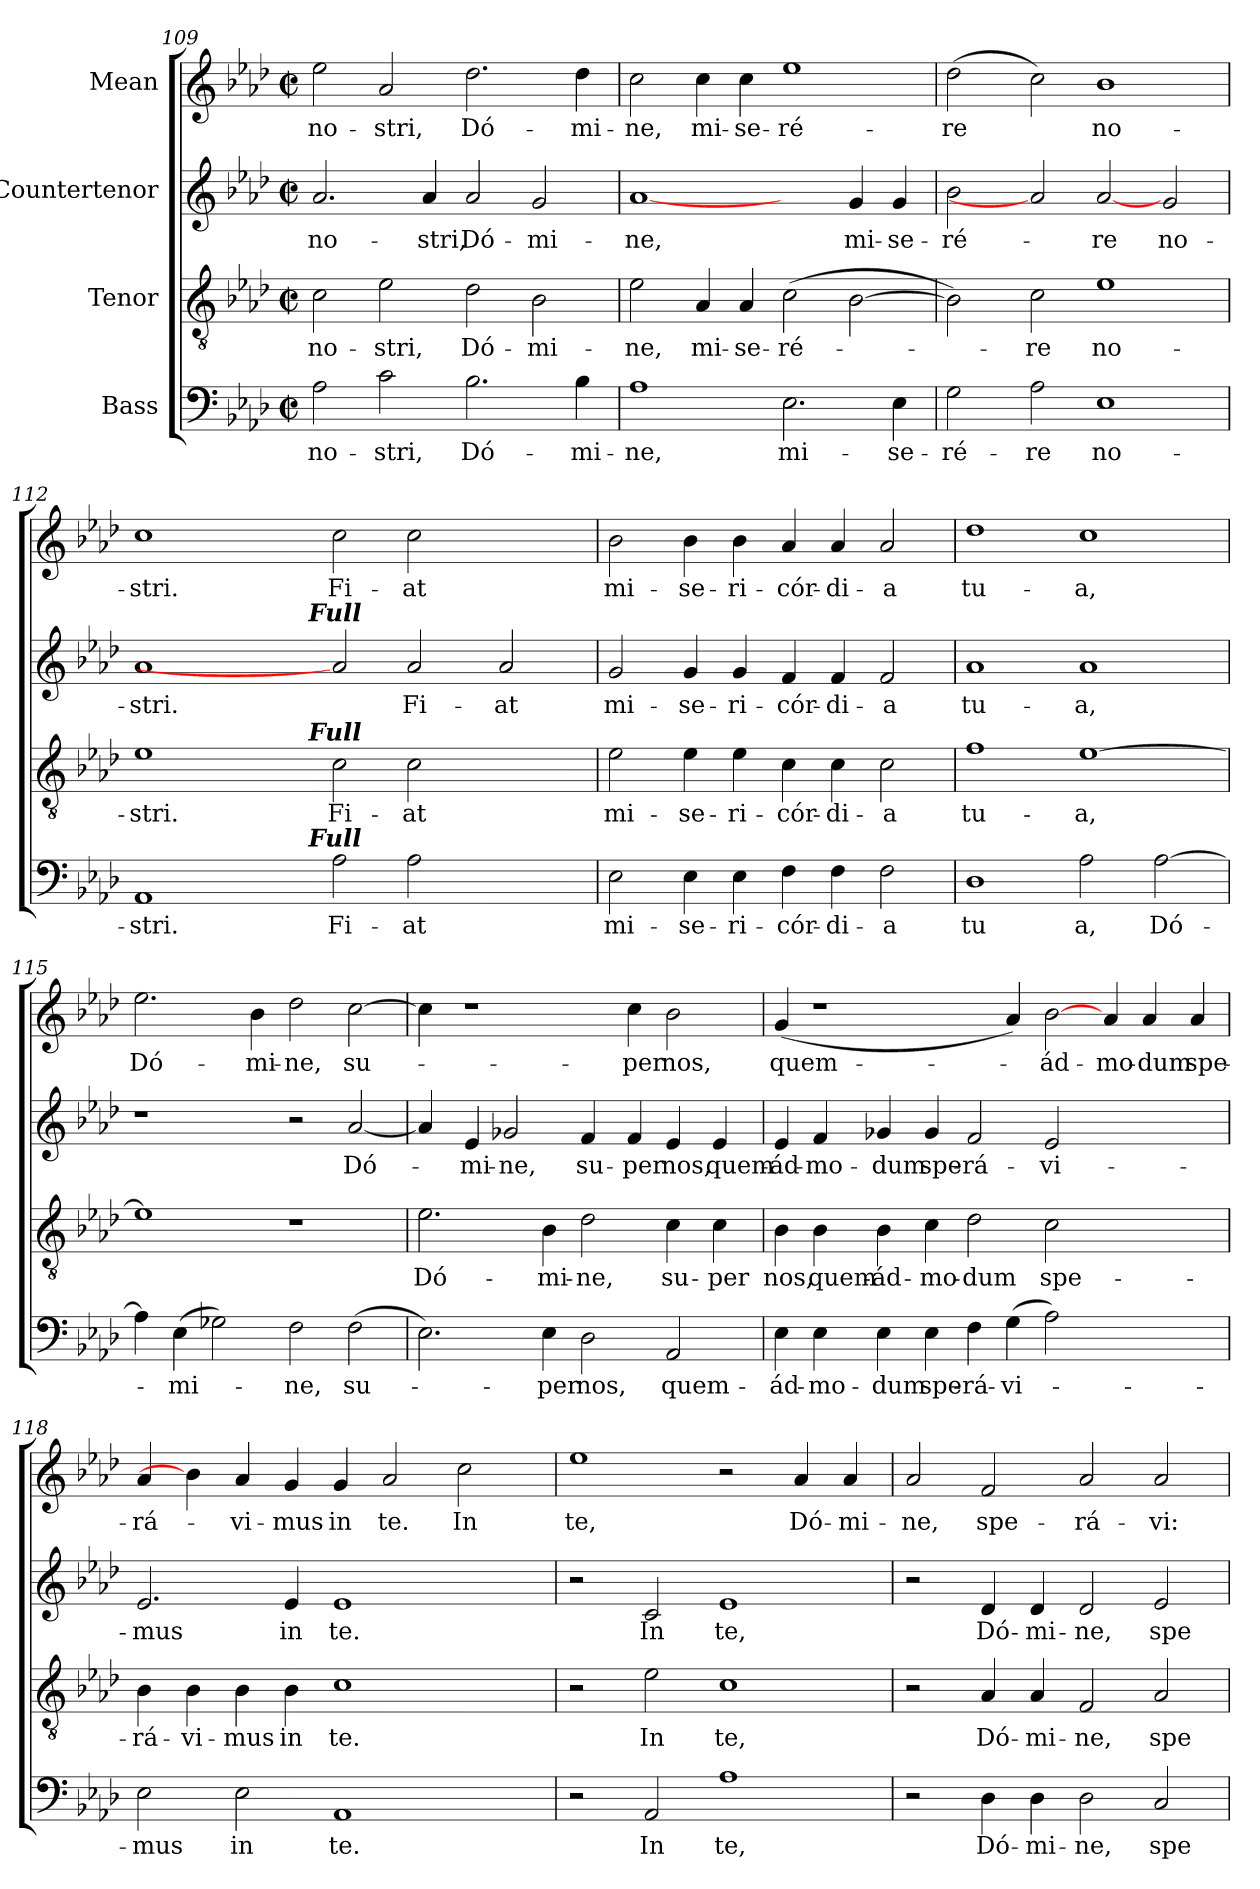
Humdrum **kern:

**kern	**text	**kern	**text	**kern	**text	**kern	**text
*part4	*part4	*part3	*part3	*part2	*part2	*part1	*part1
*staff4	*staff4	*staff3	*staff3	*staff2	*staff2	*staff1	*staff1
*I"Bass	*	*I"Tenor	*	*I"Countertenor	*	*I"Mean	*
*clefF4	*	*clefGv2	*	*clefG2	*	*clefG2	*
*k[b-e-a-d-]	*	*k[b-e-a-d-]	*	*k[b-e-a-d-]	*	*k[b-e-a-d-]	*
*A-:	*	*A-:	*	*A-:	*	*A-:	*
*M2/2	*	*M2/2	*	*M2/2	*	*M2/2	*
*met(c|)	*	*met(c|)	*	*met(c|)	*	*met(c|)	*
=109	=109	=109	=109	=109	=109	=109	=109
!	!LO:LY:b:cj	!	!LO:LY:b:cj	!	!LO:LY:b:cj	!	!LO:LY:b:cj
2A-\	no-	2c\	no-	2.a-/	no-	2ee-\	no-
!	!LO:LY:b:cj	!	!LO:LY:b:cj	!	!	!	!LO:LY:b:cj
2c\	-stri,	2e-\	-stri,	.	.	2a-/	-stri,
!	!	!	!	!	!LO:LY:b:cj	!	!
.	.	.	.	4a-/	-stri,	.	.
!	!LO:LY:b:cj	!	!LO:LY:b:cj	!	!LO:LY:b:cj	!	!LO:LY:b:cj
2.B-\	Dó-	2d-\	Dó-	2a-/	Dó-	2.dd-\	Dó-
!	!	!	!LO:LY:b:cj	!	!LO:LY:b:cj	!	!
.	.	2B-\	-mi-	2g/	-mi-	.	.
!	!LO:LY:b:cj	!	!	!	!	!	!LO:LY:b:cj
4B-\	-mi-	.	.	.	.	4dd-\	-mi-
=110	=110	=110	=110	=110	=110	=110	=110
!	!LO:LY:b:cj	!	!LO:LY:b:cj	!	!LO:LY:b:cj	!	!LO:LY:b:cj
1A-	-ne,	2e-\	-ne,	[1a-	-ne,	2cc\	-ne,
!	!	!	!LO:LY:b	!	!	!	!LO:LY:b
.	.	4A-/	mi-	.	.	4cc\	mi-
!	!	!	!LO:LY:b:rj	!	!	!	!LO:LY:b:rj
.	.	4A-/	-se-	.	.	4cc\	-se-
!	!LO:LY:b:cj	!	!LO:LY:b:cj	!	!	!	!LO:LY:b:cj
2.E-\	mi-	(<2c\	-ré-	2ryy	.	1ee-	-ré-
!	!	!	!	!	!LO:LY:b	!	!
.	.	[<2B-\	.	4g/	mi-	.	.
!	!LO:LY:b:cj	!	!	!	!LO:LY:b:rj	!	!
4E-\	-se-	.	.	4g/	-se-	.	.
!!LO:PB:g=z
=111	=111	=111	=111	=111	=111	=111	=111
!	!LO:LY:b:cj	!	!	!	!LO:LY:b:cj	!	!LO:LY:b:cj
*	*	*^	*	*	*	*	*
2G\	-ré-	2B-\])	8ryy	.	2b-\	-ré-	(>2dd-\	-re
.	.	.	1...ryy	.	.	.	.	.
!	!LO:LY:b:cj	!	!	!LO:LY:b:cj	!	!	!	!
2A-\	-re	2c\	.	-re	2a-]	.	2cc\)	.
!	!LO:LY:b:cj	!	!	!LO:LY:b:cj	!	!LO:LY:b:cj	!	!LO:LY:b:cj
1E-	no-	1e-	.	no-	[2a-	-re	1b-	no-
!	!	!	!	!	!	!LO:LY:b:cj	!	!
.	.	.	.	.	2g/	no-	.	.
=112	=112	=112	=112	=112	=112	=112	=112	=112
!	!LO:LY:b:cj	!	!	!LO:LY:b:cj	!	!LO:LY:b:cj	!	!LO:LY:b:cj
*^	*	*	*	*	*^	*	*	*
1AA-	2ryy	-stri.	1e-	2ryy	-stri.	1a-	2ryy	-stri.	1cc	-stri.
.	4ryy	.	.	4ryy	.	.	4ryy	.	.	.
.	8ryy	.	.	8ryy	.	.	8ryy	.	.	.
.	32.ryy	.	.	32.ryy	.	.	32.ryy	.	.	.
!	!	!	!	!	!	!	!LO:TX:a:Bi:t=Full	!	!	!
!	!	!	!	!LO:TX:a:Bi:t=Full	!	!	!	!	!	!
!	!LO:TX:a:Bi:t=Full	!	!	!	!	!	!	!	!	!
.	1ryy	.	.	1ryy	.	.	1ryy	.	.	.
!	!	!LO:LY:b:cj	!	!	!LO:LY:b:cj	!	!	!	!	!LO:LY:b:cj
2A-\	.	Fi-	2c\	.	Fi-	2a-]	.	.	2cc\	Fi-
!	!	!LO:LY:b:cj	!	!	!LO:LY:b:cj	!	!	!LO:LY:b:cj	!	!LO:LY:b:cj
2A-\	.	-at	2c\	.	-at	2a-/	.	Fi-	2cc\	-at
.	2ryy	.	.	2ryy	.	.	2ryy	.	.	.
!	!	!	!	!	!	!	!	!LO:LY:b:cj	!	!
2ryy	.	.	2ryy	.	.	2a-/	.	-at	2ryy	.
.	16ryy	.	.	16ryy	.	.	16ryy	.	.	.
.	64ryy	.	.	64ryy	.	.	64ryy	.	.	.
=113	=113	=113	=113	=113	=113	=113	=113	=113	=113	=113
!	!	!LO:LY:b:cj	!	!	!LO:LY:b:cj	!	!	!LO:LY:b:cj	!	!LO:LY:b:cj
*v	*v	*	*	*	*	*v	*v	*	*	*
*	*	*v	*v	*	*	*	*	*
2E-\	mi-	2e-\	mi-	2g/	mi-	2b-\	mi-
!	!LO:LY:b:cj	!	!LO:LY:b:cj	!	!LO:LY:b:cj	!	!LO:LY:b:cj
4E-\	-se-	4e-\	-se-	4g/	-se-	4b-\	-se-
!	!LO:LY:b	!	!LO:LY:b	!	!LO:LY:b	!	!LO:LY:b
4E-\	-ri-	4e-\	-ri-	4g/	-ri-	4b-\	-ri-
!	!LO:LY:b:cj	!	!LO:LY:b:cj	!	!LO:LY:b:cj	!	!LO:LY:b:cj
4F\	-cór-	4c\	-cór-	4f/	-cór-	4a-/	-cór-
!	!LO:LY:b:rj	!	!LO:LY:b:rj	!	!LO:LY:b:rj	!	!LO:LY:b:rj
4F\	-di-	4c\	-di-	4f/	-di-	4a-/	-di-
!	!LO:LY:b:cj	!	!LO:LY:b:cj	!	!LO:LY:b:cj	!	!LO:LY:b:cj
2F\	-a	2c\	-a	2f/	-a	2a-/	-a
=114	=114	=114	=114	=114	=114	=114	=114
!	!LO:LY:b:cj	!	!LO:LY:b:cj	!	!LO:LY:b:cj	!	!LO:LY:b:cj
1D-	tu	1f	tu-	1a-	tu-	1dd-	tu-
!	!LO:LY:b:cj	!	!LO:LY:b:cj	!	!LO:LY:b:cj	!	!LO:LY:b:cj
2A-\	a,	[>1e-	-a,	1a-	-a,	1cc	-a,
!	!LO:LY:b	!	!	!	!	!	!
[>2A-\	Dó-	.	.	.	.	.	.
=115	=115	=115	=115	=115	=115	=115	=115
!	!	!	!	!	!	!	!LO:LY:b:cj
4A-\]	.	1e-]	.	1r	.	2.ee-\	Dó-
!	!LO:LY:b:cj	!	!	!	!	!	!
(>4E-\	-mi-	.	.	.	.	.	.
2G-X\)	.	.	.	.	.	.	.
!	!	!	!	!	!	!	!LO:LY:b
.	.	.	.	.	.	4b-\	-mi-
!	!LO:LY:b:cj	!	!	!	!	!	!LO:LY:b:rj
2F\	-ne,	1r	.	2r	.	2dd-\	-ne,
!	!LO:LY:b:cj	!	!	!	!LO:LY:b	!	!LO:LY:b:cj
(<2F\	su-	.	.	[>2a-/	Dó-	[<2cc\	su-
!!LO:LB:g=z
=116	=116	=116	=116	=116	=116	=116	=116
!	!	!	!LO:LY:b:cj	!	!	!	!
*^	*	*	*	*	*	*^	*
2.E-\)	4ryy	.	2.e-\	Dó-	4a-/]	.	4cc\]	32ryy	.
.	.	.	.	.	.	.	.	1ryy	.
!	!	!	!	!	!	!LO:LY:b:cj	!	!	!
.	1..ryy	.	.	.	4e-/	-mi-	1r	.	.
!	!	!	!	!	!	!LO:LY:b:cj	!	!	!
.	.	.	.	.	2g-X/	-ne,	.	.	.
!	!	!LO:LY:b:cj	!	!LO:LY:b:cj	!	!	!	!	!
4E-\	.	-per	4B-\	-mi-	.	.	.	.	.
!	!	!LO:LY:b:cj	!	!LO:LY:b:cj	!	!LO:LY:b:cj	!	!	!
2D-\	.	nos,	2d-\	-ne,	4f/	su-	.	.	.
.	.	.	.	.	.	.	.	2ryy	.
!	!	!	!	!	!	!LO:LY:b:cj	!	!	!LO:LY:b:cj
.	.	.	.	.	4f/	-per	4cc\	.	-per
!	!	!LO:LY:b:cj	!	!LO:LY:b:cj	!	!LO:LY:b:cj	!	!	!LO:LY:b:cj
2AA-/	.	quem-	4c\	su-	4e-/	nos,	2b-\	.	nos,
.	.	.	.	.	.	.	.	4...ryy	.
!	!	!	!	!LO:LY:b:cj	!	!LO:LY:b:cj	!	!	!
.	.	.	4c\	-per	4e-/	quem-	.	.	.
=117	=117	=117	=117	=117	=117	=117	=117	=117	=117
!	!	!LO:LY:b:cj	!	!LO:LY:b:cj	!	!LO:LY:b:cj	!	!	!LO:LY:b
*v	*v	*	*	*	*	*	*v	*v	*
4E-\	-ád-	4B-\	nos,	4e-/	-ád-	(<4g/	quem-
!	!LO:LY:b	!	!LO:LY:b:cj	!	!LO:LY:b	!	!
4E-\	-mo-	4B-\	quem-	4f/	-mo-	1r	.
!	!LO:LY:b:cj	!	!LO:LY:b:rj	!	!LO:LY:b:cj	!	!
4E-\	-dum	4B-\	-ád-	4g-X/	-dum	.	.
!	!LO:LY:b:cj	!	!LO:LY:b	!	!LO:LY:b:cj	!	!
4E-\	spe-	4c\	-mo-	4g-/	spe-	.	.
!	!LO:LY:b:cj	!	!LO:LY:b:cj	!	!LO:LY:b:cj	!	!
4F\	-rá-	2d-\	-dum	2f/	-rá-	.	.
!	!LO:LY:b:cj	!	!	!	!	!	!
(>4G\	-vi-	.	.	.	.	4a-/)	.
!	!	!	!LO:LY:b:cj	!	!LO:LY:b:cj	!	!LO:LY:b:cj
2A-\)	.	2c\	spe-	2e-/	-vi-	[2b-\	-ád-
!	!	!	!	!	!	!	!LO:LY:b
2.ryy	.	2.ryy	.	2.ryy	.	4a-/	-mo-
!	!	!	!	!	!	!	!LO:LY:b:cj
.	.	.	.	.	.	4a-/	-dum
!	!	!	!	!	!	!	!LO:LY:b:cj
.	.	.	.	.	.	4a-/	spe-
=118	=118	=118	=118	=118	=118	=118	=118
!	!LO:LY:b:cj	!	!LO:LY:b:cj	!	!LO:LY:b:cj	!	!LO:LY:b:cj
2E-\	-mus	4B-\	-rá-	2.e-/	-mus	4a-/	-rá-
!	!	!	!LO:LY:b	!	!	!	!
.	.	4B-\	-vi-	.	.	4b-\]	.
!	!LO:LY:b:cj	!	!LO:LY:b:cj	!	!	!	!LO:LY:b
2E-\	in	4B-\	-mus	.	.	4a-/	-vi-
!	!	!	!LO:LY:b:cj	!	!LO:LY:b:cj	!	!LO:LY:b:cj
.	.	4B-\	in	4e-/	in	4g/	-mus
!	!LO:LY:b:cj	!	!LO:LY:b:cj	!	!LO:LY:b:cj	!	!LO:LY:b:cj
1AA-	te.	1c	te.	1e-	te.	4g/	in
!	!	!	!	!	!	!	!LO:LY:b:cj
.	.	.	.	.	.	2a-/	te.
!	!	!	!	!	!	!	!LO:LY:b:cj
.	.	.	.	.	.	2cc\	In
4ryy	.	4ryy	.	4ryy	.	.	.
!!LO:LB:g=z
=119	=119	=119	=119	=119	=119	=119	=119
!	!	!	!	!	!	!	!LO:LY:b:cj
2r	.	2r	.	2r	.	1ee-	te,
!	!LO:LY:b:cj	!	!LO:LY:b:cj	!	!LO:LY:b:cj	!	!
2AA-/	In	2e-\	In	2c/	In	.	.
!	!LO:LY:b:cj	!	!LO:LY:b:cj	!	!LO:LY:b:cj	!	!
1A-	te,	1c	te,	1e-	te,	2r	.
!	!	!	!	!	!	!	!LO:LY:b
.	.	.	.	.	.	4a-/	Dó-
!	!	!	!	!	!	!	!LO:LY:b:rj
.	.	.	.	.	.	4a-/	-mi-
=120	=120	=120	=120	=120	=120	=120	=120
!	!	!	!	!	!	!	!LO:LY:b:cj
2r	.	2r	.	2r	.	2a-/	-ne,
!	!LO:LY:b	!	!LO:LY:b	!	!LO:LY:b	!	!LO:LY:b:cj
4D-\	Dó-	4A-/	Dó-	4d-/	Dó-	2f/	spe-
!	!LO:LY:b:cj	!	!LO:LY:b:cj	!	!LO:LY:b:cj	!	!
4D-\	-mi-	4A-/	-mi-	4d-/	-mi-	.	.
!	!LO:LY:b:rj	!	!LO:LY:b:rj	!	!LO:LY:b:rj	!	!LO:LY:b:cj
2D-\	-ne,	2F/	-ne,	2d-/	-ne,	2a-/	-rá-
!	!LO:LY:b:cj	!	!LO:LY:b:cj	!	!LO:LY:b:cj	!	!LO:LY:b:cj
2C/	spe-	2A-/	spe-	2e-/	spe-	2a-/	-vi:
=	=	=	=	=	=	=	=
*-	*-	*-	*-	*-	*-	*-	*-
